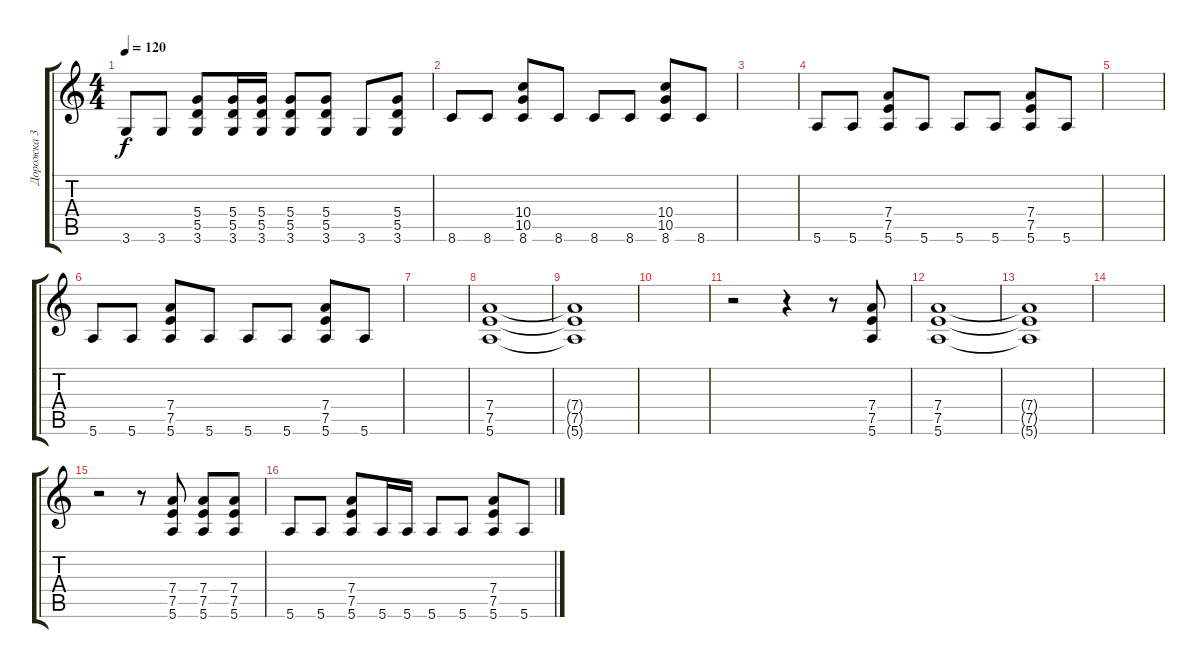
\track ("Дорожка 3" "Дорожка 3") {instrument distortionguitar}
\staff {score tabs}
\tuning (E4 B3 G3 D3 A2 E2) {hide}
\ts (4 4)
\tempo 120
\clef g2
\ks c
3.6.8{dy f} 3.6.8 (5.4 5.5 3.6).8 (5.4 5.5 3.6).16 (5.4 5.5 3.6).16 (5.4 5.5 3.6).8 (5.4 5.5 3.6).8 3.6.8 (5.4 5.5 3.6).8 |
8.6.8 8.6.8 (10.4 10.5 8.6).8 8.6.8 8.6.8 8.6.8 (10.4 10.5 8.6).8 8.6.8 |
|
5.6.8 5.6.8 (7.4 7.5 5.6).8 5.6.8 5.6.8 5.6.8 (7.4 7.5 5.6).8 5.6.8 |
|
5.6.8 5.6.8 (7.4 7.5 5.6).8 5.6.8 5.6.8 5.6.8 (7.4 7.5 5.6).8 5.6.8 |
|
(7.4 7.5 5.6).1 |
(7.4{t} 7.5{t} 5.6{t}).1 |
|
r.2 r.4 r.8 (7.4 7.5 5.6).8 |
(7.4 7.5 5.6).1 |
(7.4{t} 7.5{t} 5.6{t}).1 |
|
r.2 r.8 (7.4 7.5 5.6).8 (7.4 7.5 5.6).8 (7.4 7.5 5.6).8 |
5.6.8 5.6.8 (7.4 7.5 5.6).8 5.6.16 5.6.16 5.6.8 5.6.8 (7.4 7.5 5.6).8 5.6.8
